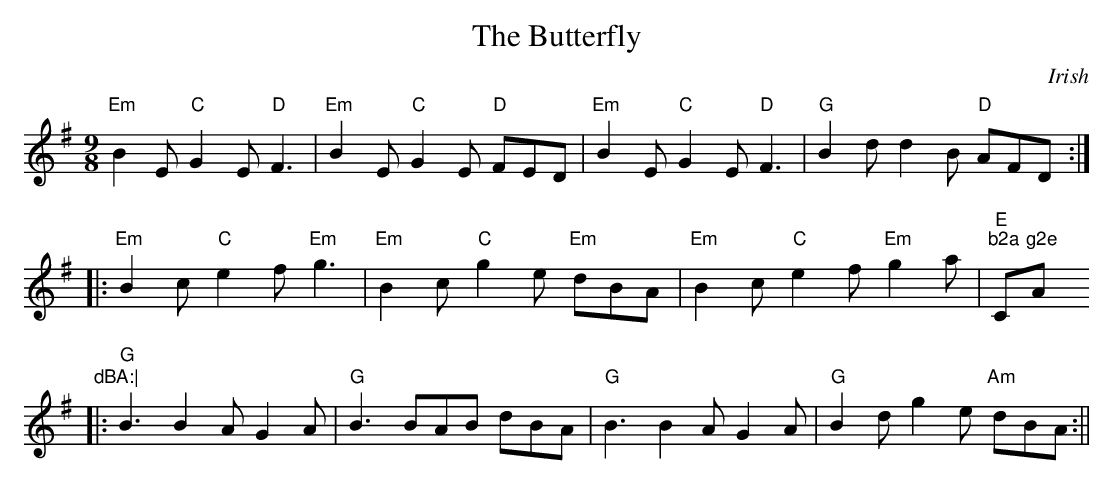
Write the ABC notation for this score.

X:1
T:Butterfly, The
M:9/8
L:1/8
O:Irish
K:Em
"Em"B2E "C"G2E "D"F3|"Em"B2E "C"G2E "D"FED|"Em"B2E "C"G2E "D"F3|
"G"B2d d2B "D"AFD:|!
|:"Em"B2c "C"e2f "Em"g3|"Em"B2c "C"g2e "Em"dBA|"Em"B2c "C"e2f "Em"g2a|"E
m
"b2a "C"g2e "Am"dBA:|
!
|:"G"B3 B2A G2A|"G"B3 BAB dBA|"G"B3 B2A G2A|"G"B2d g2e "Am"dBA:||
